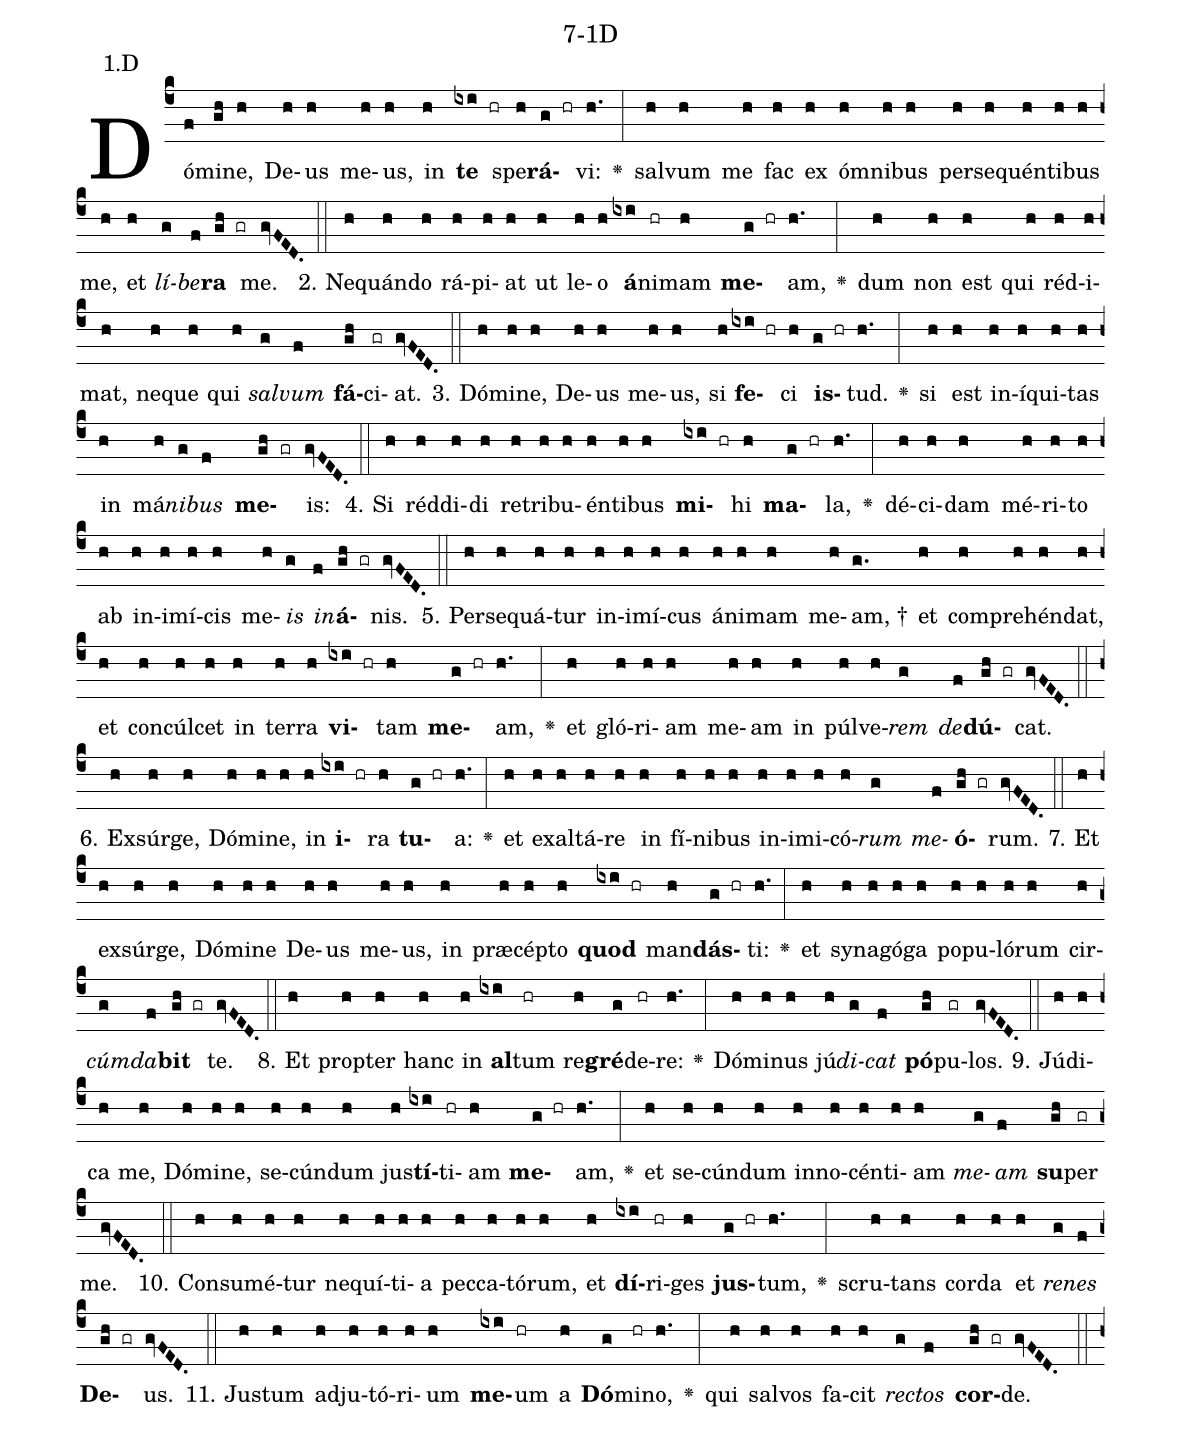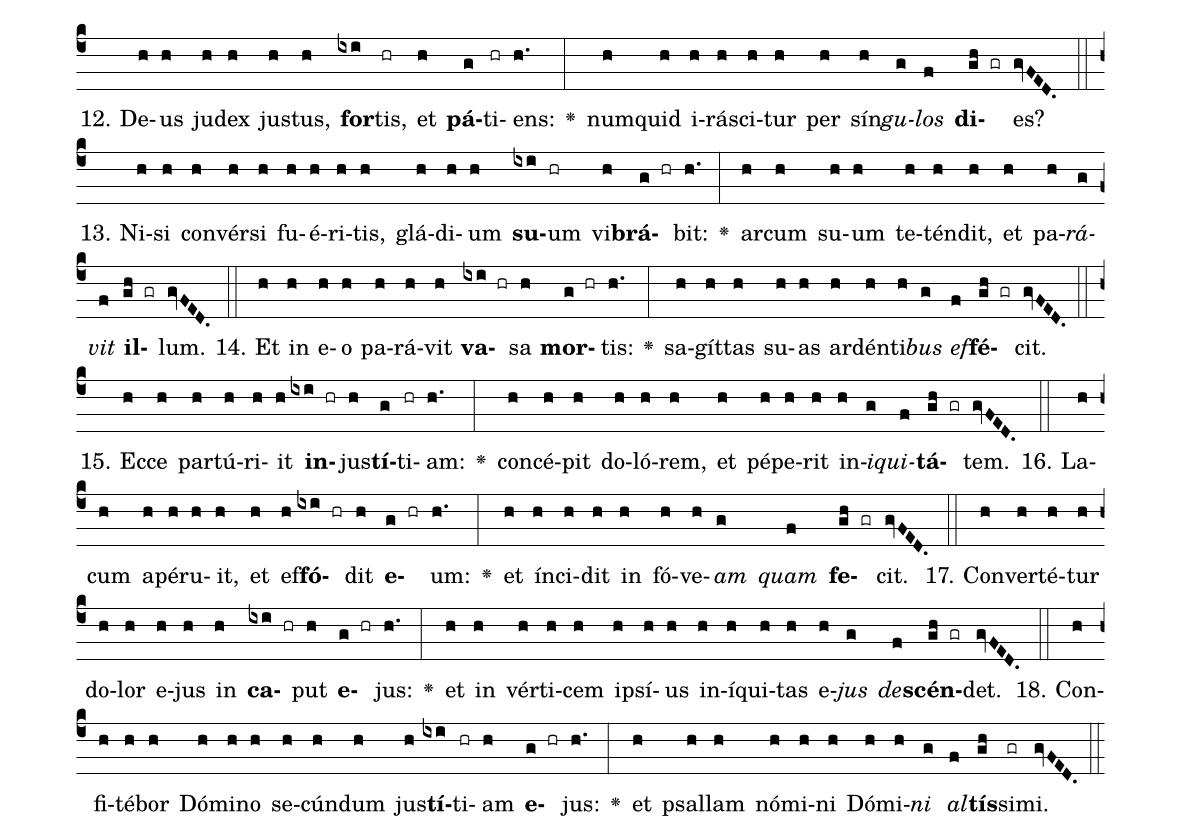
name: 7-1D;
annotation: 1.D;
%%
(c4)Dó(f)mi(gh)ne,(h) De(h)us(h) me(h)us,(h) in(h) <b>te</b>(ixi hr) spe(h)<b>rá</b>(g hr)vi:(h.) <v>\greheightstar</v>(:) sal(h)vum(h) me(h) fac(h) ex(h) óm(h)ni(h)bus(h) per(h)se(h)quén(h)ti(h)bus(h) me,(h) et(h) <i>lí</i>(g)<i>be</i>(f)<b>ra</b>(gh gr) me.(gvFED.) (::)
2. Ne(h)quán(h)do(h) rá(h)pi(h)at(h) ut(h) le(h)o(h) <b>á</b>(ixi)ni(hr)mam(h) <b>me</b>(g hr)am,(h.) <v>\greheightstar</v>(:) dum(h) non(h) est(h) qui(h) réd(h)i(h)mat,(h) ne(h)que(h) qui(h) <i>sal</i>(g)<i>vum</i>(f) <b>fá</b>(gh)ci(gr)at.(gvFED.) (::)
3. Dó(h)mi(h)ne,(h) De(h)us(h) me(h)us,(h) si(h) <b>fe</b>(ixi hr)ci(h) <b>is</b>(g hr)tud.(h.) <v>\greheightstar</v>(:) si(h) est(h) in(h)í(h)qui(h)tas(h) in(h) má(h)<i>ni</i>(g)<i>bus</i>(f) <b>me</b>(gh gr)is:(gvFED.) (::)
4. Si(h) réd(h)di(h)di(h) re(h)tri(h)bu(h)én(h)ti(h)bus(h) <b>mi</b>(ixi hr)hi(h) <b>ma</b>(g hr)la,(h.) <v>\greheightstar</v>(:) dé(h)ci(h)dam(h) mé(h)ri(h)to(h) ab(h) in(h)i(h)mí(h)cis(h) me(h)<i>is</i>(g) <i>in</i>(f)<b>á</b>(gh gr)nis.(gvFED.) (::)
5. Per(h)se(h)quá(h)tur(h) in(h)i(h)mí(h)cus(h) á(h)ni(h)mam(h) me(h)am, †(g.) et(h) com(h)pre(h)hén(h)dat,(h) et(h) con(h)cúl(h)cet(h) in(h) ter(h)ra(h) <b>vi</b>(ixi hr)tam(h) <b>me</b>(g hr)am,(h.) <v>\greheightstar</v>(:) et(h) gló(h)ri(h)am(h) me(h)am(h) in(h) púl(h)ve(h)<i>rem</i>(g) <i>de</i>(f)<b>dú</b>(gh gr)cat.(gvFED.) (::)
6. Ex(h)súr(h)ge,(h) Dó(h)mi(h)ne,(h) in(h) <b>i</b>(ixi hr)ra(h) <b>tu</b>(g hr)a:(h.) <v>\greheightstar</v>(:) et(h) ex(h)al(h)tá(h)re(h) in(h) fí(h)ni(h)bus(h) in(h)i(h)mi(h)có(h)<i>rum</i>(g) <i>me</i>(f)<b>ó</b>(gh gr)rum.(gvFED.) (::)
7. Et(h) ex(h)súr(h)ge,(h) Dó(h)mi(h)ne(h) De(h)us(h) me(h)us,(h) in(h) præ(h)cép(h)to(h) <b>quod</b>(ixi hr) man(h)<b>dás</b>(g hr)ti:(h.) <v>\greheightstar</v>(:) et(h) sy(h)na(h)gó(h)ga(h) po(h)pu(h)ló(h)rum(h) cir(h)<i>cúm</i>(g)<i>da</i>(f)<b>bit</b>(gh gr) te.(gvFED.) (::)
8. Et(h) prop(h)ter(h) hanc(h) in(h) <b>al</b>(ixi)tum(hr) re(h)<b>gré</b>(g)de(hr)re:(h.) <v>\greheightstar</v>(:) Dó(h)mi(h)nus(h) jú(h)<i>di</i>(g)<i>cat</i>(f) <b>pó</b>(gh)pu(gr)los.(gvFED.) (::)
9. Jú(h)di(h)ca(h) me,(h) Dó(h)mi(h)ne,(h) se(h)cún(h)dum(h) jus(h)<b>tí</b>(ixi)ti(hr)am(h) <b>me</b>(g hr)am,(h.) <v>\greheightstar</v>(:) et(h) se(h)cún(h)dum(h) in(h)no(h)cén(h)ti(h)am(h) <i>me</i>(g)<i>am</i>(f) <b>su</b>(gh)per(gr) me.(gvFED.) (::)
10. Con(h)su(h)mé(h)tur(h) ne(h)quí(h)ti(h)a(h) pec(h)ca(h)tó(h)rum,(h) et(h) <b>dí</b>(ixi)ri(hr)ges(h) <b>jus</b>(g hr)tum,(h.) <v>\greheightstar</v>(:) scru(h)tans(h) cor(h)da(h) et(h) <i>re</i>(g)<i>nes</i>(f) <b>De</b>(gh gr)us.(gvFED.) (::)
11. Jus(h)tum(h) ad(h)ju(h)tó(h)ri(h)um(h) <b>me</b>(ixi)um(hr) a(h) <b>Dó</b>(g)mi(hr)no,(h.) <v>\greheightstar</v>(:) qui(h) sal(h)vos(h) fa(h)cit(h) <i>rec</i>(g)<i>tos</i>(f) <b>cor</b>(gh gr)de.(gvFED.) (::)
12. De(h)us(h) ju(h)dex(h) jus(h)tus,(h) <b>for</b>(ixi)tis,(hr) et(h) <b>pá</b>(g)ti(hr)ens:(h.) <v>\greheightstar</v>(:) num(h)quid(h) i(h)rá(h)sci(h)tur(h) per(h) sín(h)<i>gu</i>(g)<i>los</i>(f) <b>di</b>(gh gr)es?(gvFED.) (::)
13. Ni(h)si(h) con(h)vér(h)si(h) fu(h)é(h)ri(h)tis,(h) glá(h)di(h)um(h) <b>su</b>(ixi)um(hr) vi(h)<b>brá</b>(g hr)bit:(h.) <v>\greheightstar</v>(:) ar(h)cum(h) su(h)um(h) te(h)tén(h)dit,(h) et(h) pa(h)<i>rá</i>(g)<i>vit</i>(f) <b>il</b>(gh gr)lum.(gvFED.) (::)
14. Et(h) in(h) e(h)o(h) pa(h)rá(h)vit(h) <b>va</b>(ixi hr)sa(h) <b>mor</b>(g hr)tis:(h.) <v>\greheightstar</v>(:) sa(h)gít(h)tas(h) su(h)as(h) ar(h)dén(h)ti(h)<i>bus</i>(g) <i>ef</i>(f)<b>fé</b>(gh gr)cit.(gvFED.) (::)
15. Ec(h)ce(h) par(h)tú(h)ri(h)it(h) <b>in</b>(ixi hr)jus(h)<b>tí</b>(g)ti(hr)am:(h.) <v>\greheightstar</v>(:) con(h)cé(h)pit(h) do(h)ló(h)rem,(h) et(h) pé(h)pe(h)rit(h) in(h)<i>i</i>(g)<i>qui</i>(f)<b>tá</b>(gh gr)tem.(gvFED.) (::)
16. La(h)cum(h) a(h)pé(h)ru(h)it,(h) et(h) ef(h)<b>fó</b>(ixi hr)dit(h) <b>e</b>(g hr)um:(h.) <v>\greheightstar</v>(:) et(h) ín(h)ci(h)dit(h) in(h) fó(h)ve(h)<i>am</i>(g) <i>quam</i>(f) <b>fe</b>(gh gr)cit.(gvFED.) (::)
17. Con(h)ver(h)té(h)tur(h) do(h)lor(h) e(h)jus(h) in(h) <b>ca</b>(ixi hr)put(h) <b>e</b>(g hr)jus:(h.) <v>\greheightstar</v>(:) et(h) in(h) vér(h)ti(h)cem(h) ip(h)sí(h)us(h) in(h)í(h)qui(h)tas(h) e(h)<i>jus</i>(g) <i>de</i>(f)<b>scén</b>(gh gr)det.(gvFED.) (::)
18. Con(h)fi(h)té(h)bor(h) Dó(h)mi(h)no(h) se(h)cún(h)dum(h) jus(h)<b>tí</b>(ixi)ti(hr)am(h) <b>e</b>(g hr)jus:(h.) <v>\greheightstar</v>(:) et(h) psal(h)lam(h) nó(h)mi(h)ni(h) Dó(h)mi(h)<i>ni</i>(g) <i>al</i>(f)<b>tís</b>(gh)si(gr)mi.(gvFED.) (::)
